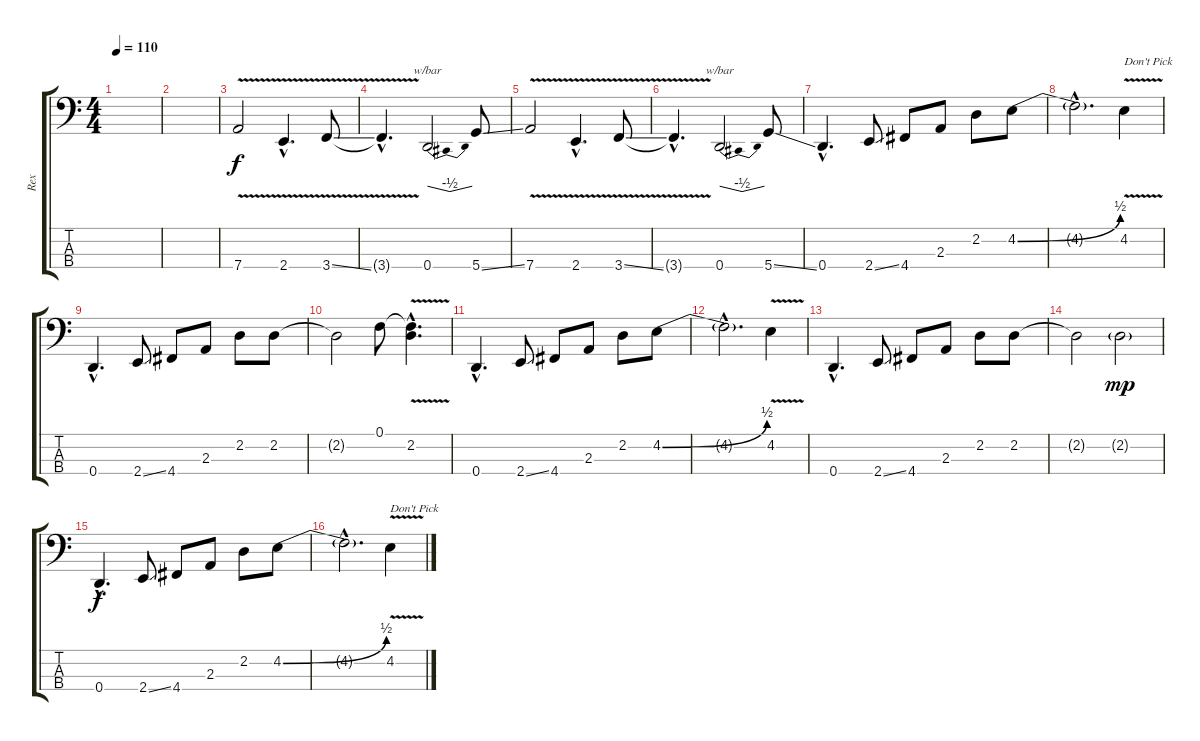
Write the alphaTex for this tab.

\track ("Rex" "Rex") {instrument electricbasspick}
\staff {score tabs}
\tuning (F2 C2 G1 D1) {hide}
\ts (4 4)
\tempo 110
\clef f4
\ks c
|
|
7.4{v}.2 2.4{v hac}.4{d} 3.4{v ss}.8 |
3.4{hac t}.4{d} 0.4.2{tbe (dip default 0 0 30 -2 60 0)} 5.4{ss}.8 |
7.4{v}.2 2.4{v hac}.4{d} 3.4{v ss}.8 |
3.4{hac t}.4{d} 0.4.2{tbe (dip default 0 0 30 -2 60 0)} 5.4{ss}.8 |
0.4{hac}.4{d} 2.4{ss}.8 4.4.8 2.3.8 2.2.8 4.2{be (bend 0 0 60 2)}.8 |
4.2{hac t}.2{d} 4.2{v}.4{txt "Don't Pick"} |
0.4{hac}.4{d} 2.4{ss}.8 4.4.8 2.3.8 2.2.8 2.2.8 |
2.2{t}.2 0.1.8 (0.1{v hac t} 2.2{v hac}).4{d} |
0.4{hac}.4{d} 2.4{ss}.8 4.4.8 2.3.8 2.2.8 4.2{be (bend 0 0 60 2)}.8 |
4.2{hac t}.2{d} 4.2{v}.4 |
0.4{hac}.4{d} 2.4{ss}.8 4.4.8 2.3.8 2.2.8 2.2.8 |
2.2{t}.2 2.2{g}.2{dy mp} |
0.4{hac}.4{d dy f} 2.4{ss}.8 4.4.8 2.3.8 2.2.8 4.2{be (bend 0 0 60 2)}.8 |
4.2{hac t}.2{d} 4.2{v}.4{txt "Don't Pick"}
